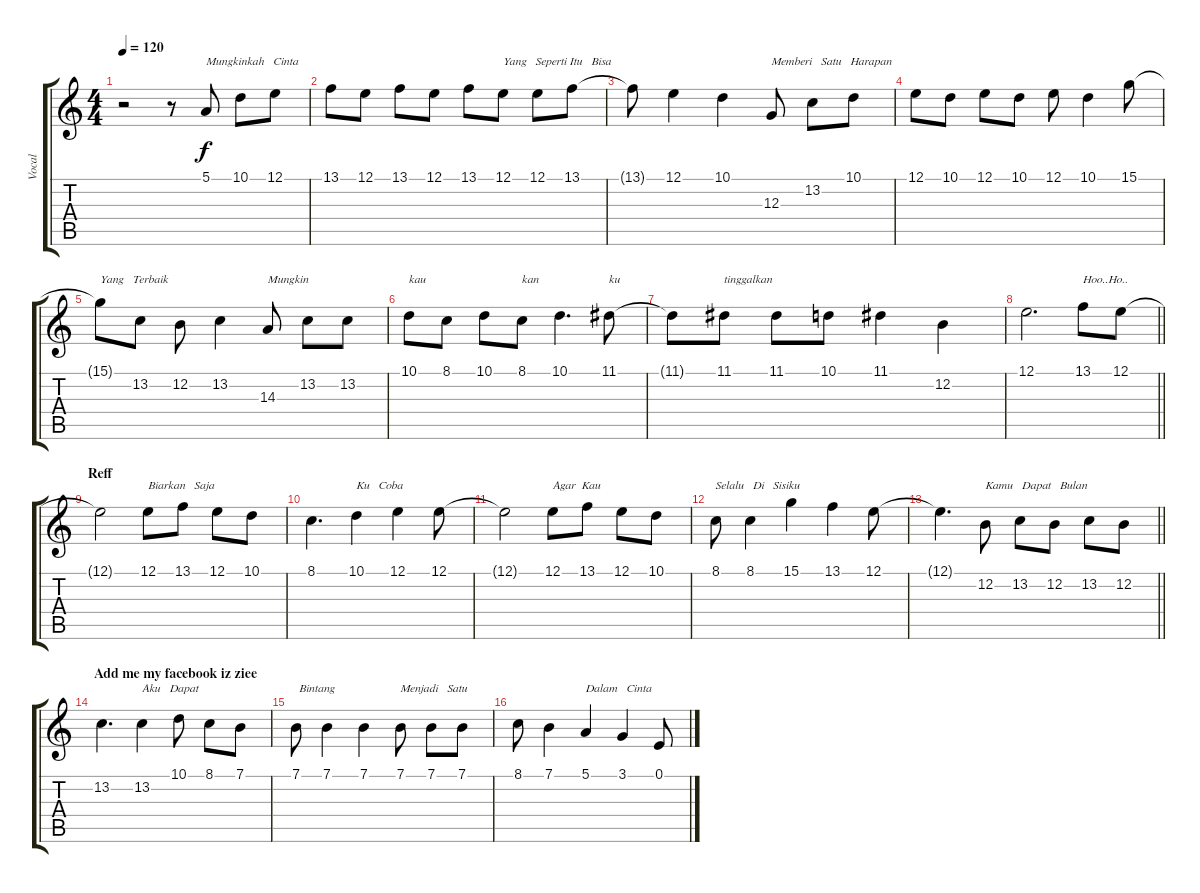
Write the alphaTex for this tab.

\track ("Vocal" "Vocal") {instrument voiceoohs}
\staff {score tabs}
\tuning (E4 B3 G3 D3 A2 E2) {hide}
\ts (4 4)
\tempo 120
\clef g2
\ks c
r.2{dy f} r.8 5.1.8{txt "Mungkinkah   Cinta"} 10.1.8 12.1.8 |
13.1.8 12.1.8 13.1.8 12.1.8 13.1.8 12.1.8{txt "Yang   Seperti Itu   Bisa"} 12.1.8 13.1.8 |
13.1{t}.8 12.1.4 10.1.4 12.3.8{txt "Memberi   Satu   Harapan "} 13.2.8 10.1.8 |
12.1.8 10.1.8 12.1.8 10.1.8 12.1.8 10.1.4 15.1.8 |
15.1{t}.8{txt "Yang   Terbaik"} 13.2.8 12.2.8 13.2.4 14.3.8{txt "Mungkin "} 13.2.8 13.2.8 |
10.1.8{txt "kau "} 8.1.8 10.1.8 8.1.8{txt "kan "} 10.1.4{d} 11.1.8{txt "ku "} |
11.1{t}.8 11.1.8{txt "tinggalkan"} 11.1.8 10.1.8 11.1.4 12.2.4 |
\barLineRight lightlight
12.1.2{d} 13.1.8{txt "Hoo..Ho.."} 12.1.8 |
\section ("" "Reff")
12.1{t}.2 12.1.8{txt "Biarkan   Saja "} 13.1.8 12.1.8 10.1.8 |
8.1.4{d} 10.1.4{txt "Ku   Coba"} 12.1.4 12.1.8 |
12.1{t}.2 12.1.8{txt "Agar  Kau "} 13.1.8 12.1.8 10.1.8 |
8.1.8{txt "Selalu   Di   Sisiku"} 8.1.4 15.1.4 13.1.4 12.1.8 |
\barLineRight lightlight
12.1{t}.4{d} 12.2.8{txt "Kamu   Dapat   Bulan"} 13.2.8 12.2.8 13.2.8 12.2.8 |
\section ("" "Add me my facebook iz ziee")
13.2.4{d} 13.2.4{txt "Aku   Dapat"} 10.1.8 8.1.8 7.1.8 |
7.1.8{txt " Bintang"} 7.1.4 7.1.4 7.1.8{txt "Menjadi   Satu "} 7.1.8 7.1.8 |
8.1.8 7.1.4 5.1.4{txt "Dalam   Cinta"} 3.1.4 0.1.8
